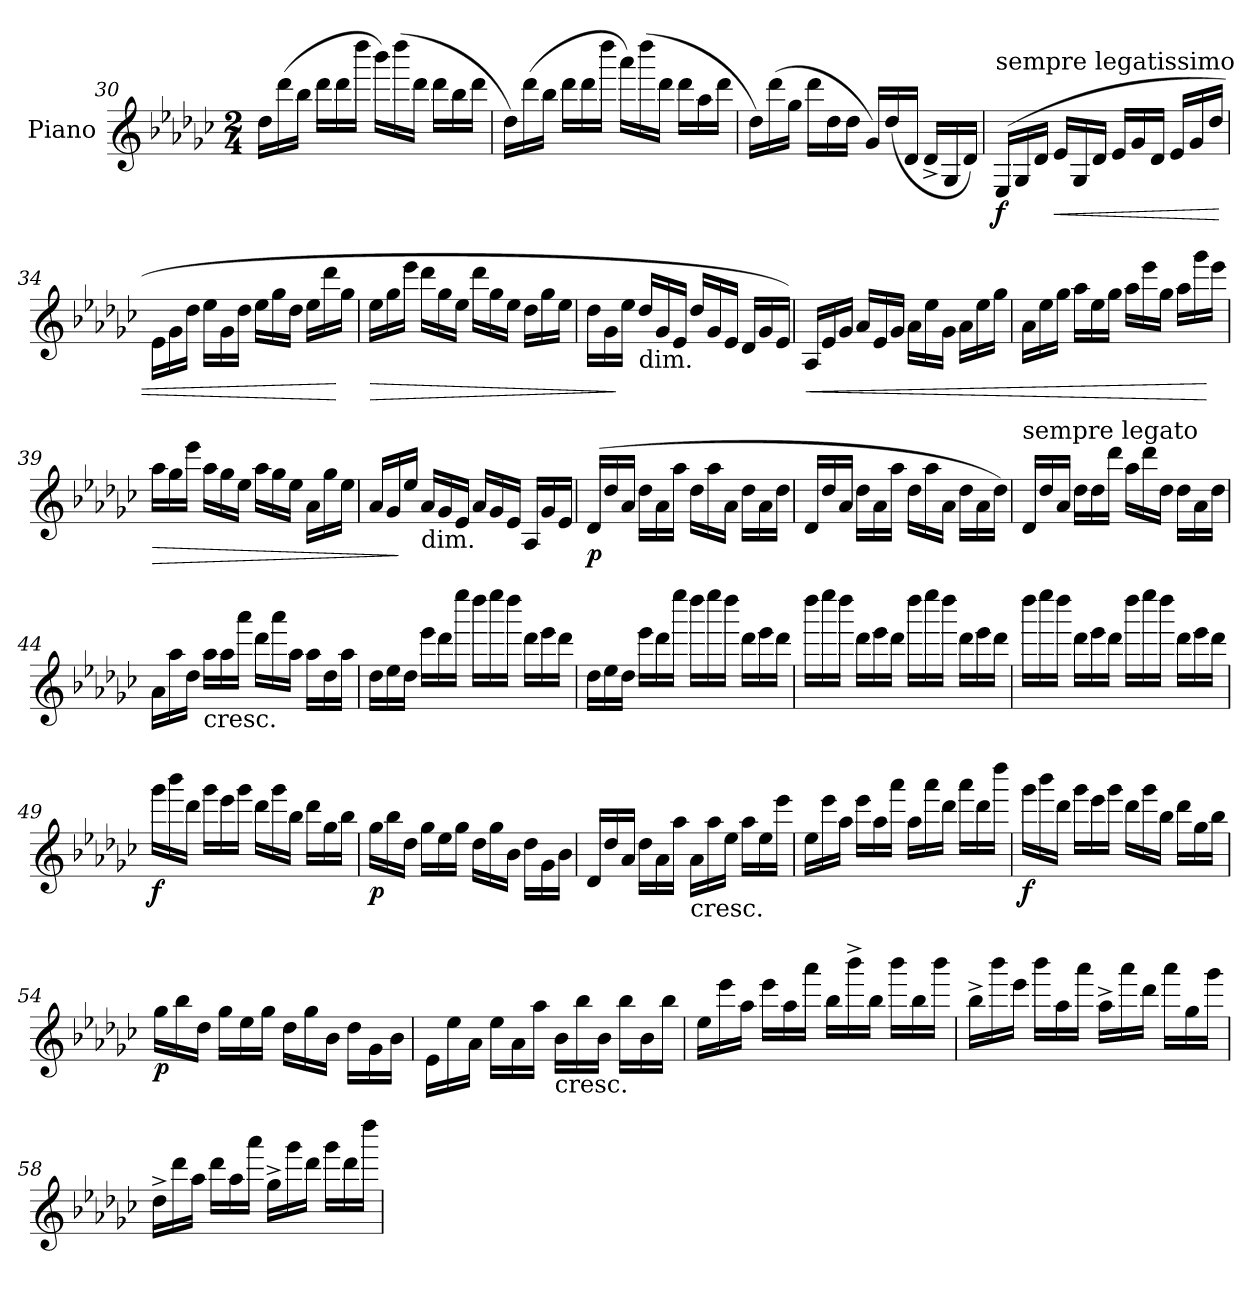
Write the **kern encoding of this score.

**kern	**dynam
*part1	*part1
*staff1	*staff1
*I"Piano	*
*I'Pno	*
*clefG2	*
*k[b-e-a-d-g-c-]	*
*G-:	*
*M2/4	*
*Xtuplet	*
=30	=30
24dd-\LL	.
(24ddd-\	.
24bb-\JJ	.
24ddd-\LL	.
24ddd-\	.
24dddd-\JJ	.
24bbb-\LL)	.
(24dddd-\	.
24ddd-\JJ	.
24ddd-\LL	.
24bb-\	.
24ddd-\JJ	.
!!LO:LB:g=z
=31	=31
24dd-\LL)	.
(24ddd-\	.
24bb-\JJ	.
24ddd-\LL	.
24ddd-\	.
24dddd-\JJ	.
24aaa-\LL)	.
(24dddd-\	.
24ddd-\JJ	.
24ddd-\LL	.
24aa-\	.
24ddd-\JJ	.
=32	=32
24dd-\LL)	.
(24ddd-\	.
24gg-\JJ	.
24ddd-\LL	.
24dd-\	.
24dd-\JJ	.
24g-/LL)	.
(24dd-/	.
24d-/JJ	.
24d-^/LL	.
24G-/	.
24d-/JJ)	.
=33	=33
!LO:TX:a:t=sempre legatissimo	!
!	!LO:DY:b
(24E-/LL	f
24G-/	.
24d-/JJ	.
!	!LO:HP:b
24e-/LL	<
24G-/	.
24d-/JJ	.
24e-/LL	.
24g-/	.
24d-/JJ	.
24e-/LL	.
24g-/	.
24dd-/JJ	.
!!LO:LB:g=z
=34	=34
24e-\LL	.
24g-\	.
24dd-\JJ	.
24ee-\LL	.
24g-\	.
24dd-\JJ	.
24ee-\LL	.
24gg-\	.
24dd-\JJ	.
24ee-\LL	.
24ddd-\	.
24gg-\JJ	[
=35	=35
!	!LO:HP:b
24ee-\LL	>
24gg-\	.
24eee-\JJ	.
24ddd-\LL	.
24gg-\	.
24ee-\JJ	.
24ddd-\LL	.
24gg-\	.
24ee-\JJ	.
24dd-\LL	.
24gg-\	.
24ee-\JJ	.
=36	=36
24dd-\LL	.
24g-\	.
24ee-\JJ	]
!LO:TX:b:t=dim.	!
24dd-/LL	.
24g-/	.
24e-/JJ	.
24dd-/LL	.
24g-/	.
24e-/JJ	.
24d-/LL	.
24g-/	.
24e-/JJ)	.
!!LO:PB:g=z
=37	=37
!	!LO:HP:b
24A-/LL	<
24e-/	.
24g-/JJ	.
24a-/LL	.
24e-/	.
24g-/JJ	.
24a-\LL	.
24ee-\	.
24g-\JJ	.
24a-\LL	.
24ee-\	.
24gg-\JJ	.
=38	=38
24a-\LL	.
24ee-\	.
24gg-\JJ	.
24aa-\LL	.
24ee-\	.
24gg-\JJ	.
24aa-\LL	.
24eee-\	.
24gg-\JJ	.
24aa-\LL	.
24ggg-\	.
24eee-\JJ	[
=39	=39
!	!LO:HP:b
24aa-\LL	>
24gg-\	.
24eee-\JJ	.
24aa-\LL	.
24gg-\	.
24ee-\JJ	.
24aa-\LL	.
24gg-\	.
24ee-\JJ	.
24a-\LL	.
24gg-\	.
24ee-\JJ	.
!!LO:LB:g=z
=40	=40
24a-/LL	.
24g-/	.
24ee-/JJ	]
!LO:TX:b:t=dim.	!
24a-/LL	.
24g-/	.
24e-/JJ	.
24a-/LL	.
24g-/	.
24e-/JJ	.
24A-/LL	.
24g-/	.
24e-/JJ	.
!!LO:LB:g=z
=41	=41
!	!LO:DY:b
(24d-/LL	p
24dd-/	.
24a-/JJ	.
24dd-\LL	.
24a-\	.
24aa-\JJ	.
24dd-\LL	.
24aa-\	.
24a-\JJ	.
24dd-\LL	.
24a-\	.
24dd-\JJ	.
=42	=42
24d-/LL	.
24dd-/	.
24a-/JJ	.
24dd-\LL	.
24a-\	.
24aa-\JJ	.
24dd-\LL	.
24aa-\	.
24a-\JJ	.
24dd-\LL	.
24a-\	.
24dd-\JJ)	.
=43	=43
!LO:TX:a:t=sempre legato	!
24d-/LL	.
24dd-/	.
24a-/JJ	.
24dd-\LL	.
24dd-\	.
24ddd-\JJ	.
24aa-\LL	.
24ddd-\	.
24dd-\JJ	.
24dd-\LL	.
24a-\	.
24dd-\JJ	.
!!LO:LB:g=z
=44	=44
24a-\LL	.
24aa-\	.
24dd-\JJ	.
!LO:TX:b:t=cresc.	!
24aa-\LL	.
24aa-\	.
24aaa-\JJ	.
24ddd-\LL	.
24aaa-\	.
24aa-\JJ	.
24aa-\LL	.
24dd-\	.
24aa-\JJ	.
!!LO:LB:g=z
=45	=45
24dd-\LL	.
24ee-\	.
24dd-\JJ	.
24eee-\LL	.
24ddd-\	.
24eeee-\JJ	.
24dddd-\LL	.
24eeee-\	.
24dddd-\JJ	.
24ddd-\LL	.
24eee-\	.
24ddd-\JJ	.
=46	=46
24dd-\LL	.
24ee-\	.
24dd-\JJ	.
24eee-\LL	.
24ddd-\	.
24eeee-\JJ	.
24dddd-\LL	.
24eeee-\	.
24dddd-\JJ	.
24ddd-\LL	.
24eee-\	.
24ddd-\JJ	.
=47	=47
24dddd-\LL	.
24eeee-\	.
24dddd-\JJ	.
24ddd-\LL	.
24eee-\	.
24ddd-\JJ	.
24dddd-\LL	.
24eeee-\	.
24dddd-\JJ	.
24ddd-\LL	.
24eee-\	.
24ddd-\JJ	.
!!LO:LB:g=z
=48	=48
24dddd-\LL	.
24eeee-\	.
24dddd-\JJ	.
24ddd-\LL	.
24eee-\	.
24ddd-\JJ	.
24dddd-\LL	.
24eeee-\	.
24dddd-\JJ	.
24ddd-\LL	.
24eee-\	.
24ddd-\JJ	.
!!LO:LB:g=z
=49	=49
!	!LO:DY:b
24ggg-\LL	f
24bbb-\	.
24ddd-\JJ	.
24ggg-\LL	.
24eee-\	.
24ggg-\JJ	.
24ddd-\LL	.
24ggg-\	.
24bb-\JJ	.
24ddd-\LL	.
24gg-\	.
24bb-\JJ	.
=50	=50
!	!LO:DY:b
24gg-\LL	p
24bb-\	.
24dd-\JJ	.
24gg-\LL	.
24ee-\	.
24gg-\JJ	.
24dd-\LL	.
24gg-\	.
24b-\JJ	.
24dd-\LL	.
24g-\	.
24b-\JJ	.
=51	=51
24d-/LL	.
24dd-/	.
24a-/JJ	.
24dd-\LL	.
24a-\	.
24aa-\JJ	.
!LO:TX:b:t=cresc.	!
24a-\LL	.
24aa-\	.
24ee-\JJ	.
24aa-\LL	.
24ee-\	.
24eee-\JJ	.
!!LO:LB:g=z
=52	=52
24ee-\LL	.
24eee-\	.
24aa-\JJ	.
24eee-\LL	.
24aa-\	.
24aaa-\JJ	.
24aa-\LL	.
24aaa-\	.
24ddd-\JJ	.
24aaa-\LL	.
24ddd-\	.
24dddd-\JJ	.
!!LO:LB:g=z
=53	=53
!	!LO:DY:b
24ggg-\LL	f
24bbb-\	.
24ddd-\JJ	.
24ggg-\LL	.
24eee-\	.
24ggg-\JJ	.
24ddd-\LL	.
24ggg-\	.
24bb-\JJ	.
24ddd-\LL	.
24gg-\	.
24bb-\JJ	.
=54	=54
!	!LO:DY:b
24gg-\LL	p
24bb-\	.
24dd-\JJ	.
24gg-\LL	.
24ee-\	.
24gg-\JJ	.
24dd-\LL	.
24gg-\	.
24b-\JJ	.
24dd-\LL	.
24g-\	.
24b-\JJ	.
=55	=55
24e-\LL	.
24ee-\	.
24a-\JJ	.
24ee-\LL	.
24a-\	.
24aa-\JJ	.
!LO:TX:b:t=cresc.	!
24b-\LL	.
24bb-\	.
24b-\JJ	.
24bb-\LL	.
24b-\	.
24bb-\JJ	.
!!LO:LB:g=z
=56	=56
24ee-\LL	.
24eee-\	.
24aa-\JJ	.
24eee-\LL	.
24aa-\	.
24aaa-\JJ	.
24bb-\LL	.
24bbb-^\	.
24bb-\JJ	.
24bbb-\LL	.
24bb-\	.
24bbb-\JJ	.
!!LO:PB:g=z
=57	=57
24bb-^\LL	.
24bbb-\	.
24eee-\JJ	.
24bbb-\LL	.
24aa-\	.
24aaa-\JJ	.
24aa-^\LL	.
24aaa-\	.
24ddd-\JJ	.
24aaa-\LL	.
24gg-\	.
24ggg-\JJ	.
=58	=58
24dd-^\LL	.
24ddd-\	.
24aa-\JJ	.
24ddd-\LL	.
24aa-\	.
24aaa-\JJ	.
24gg-^\LL	.
24ggg-\	.
24ddd-\JJ	.
24ggg-\LL	.
24ddd-\	.
24dddd-\JJ	.
=	=
*-	*-
